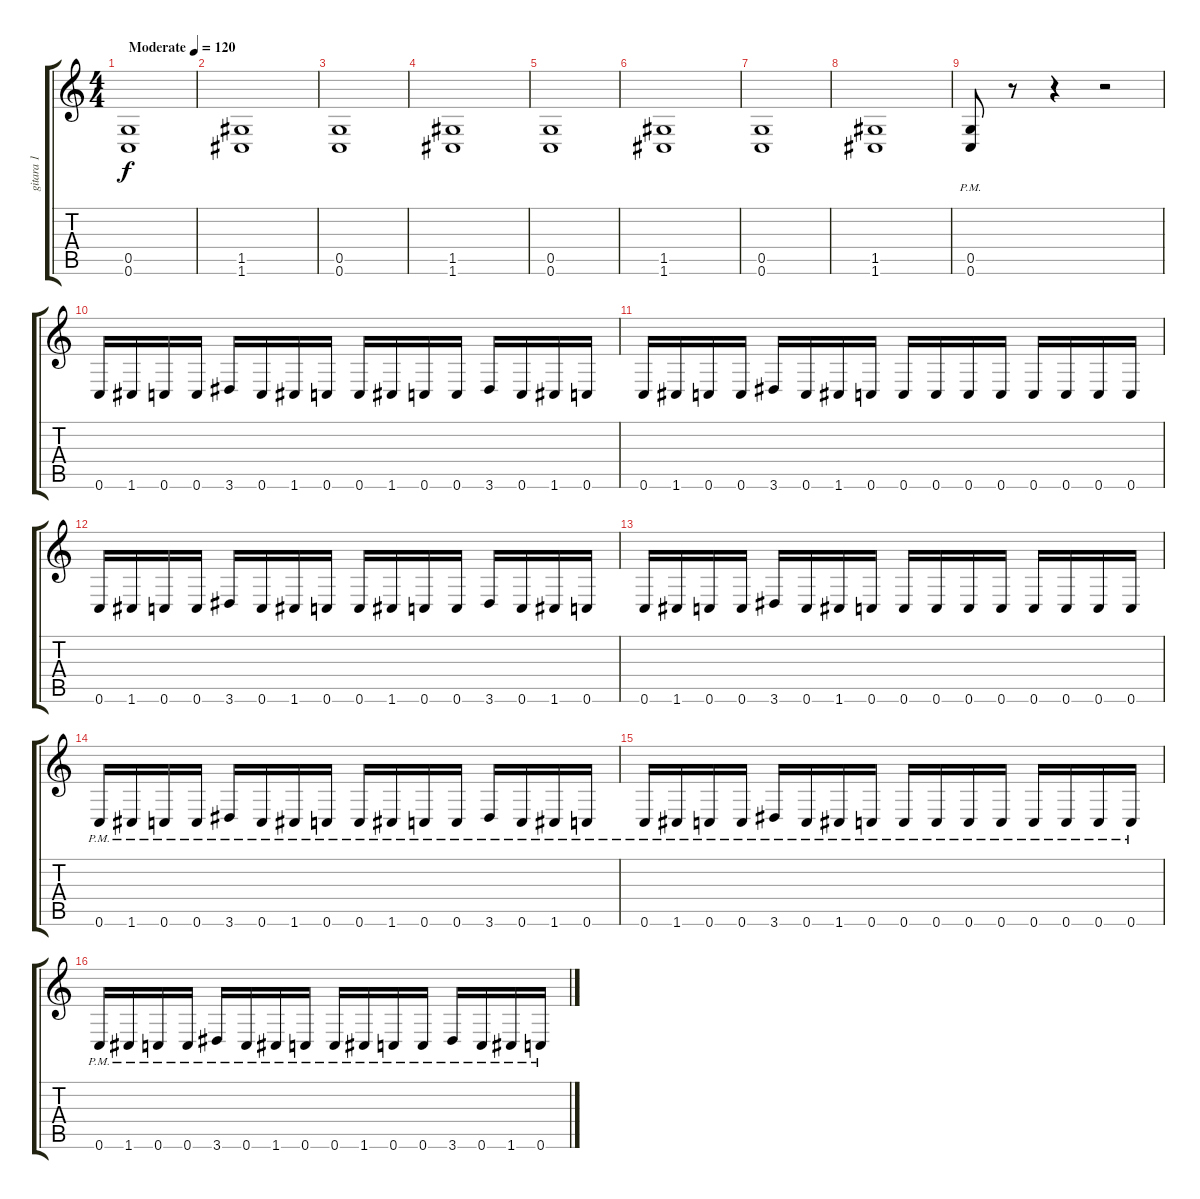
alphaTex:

\track ("gitara 1" "gitara 1") {instrument distortionguitar}
\staff {score tabs}
\tuning (D4 A3 F3 C3 G2 C2) {hide}
\ts (4 4)
\tempo (120 "Moderate")
\clef g2
\ks c
(0.5 0.6).1{dy f instrument distortionguitar} |
(1.5 1.6).1 |
(0.5 0.6).1 |
(1.5 1.6).1 |
(0.5 0.6).1 |
(1.5 1.6).1 |
(0.5 0.6).1 |
(1.5 1.6).1 |
(0.5{pm} 0.6{pm}).8 r.8 r.4 r.2 |
0.6.16 1.6.16 0.6.16 0.6.16 3.6.16 0.6.16 1.6.16 0.6.16 0.6.16 1.6.16 0.6.16 0.6.16 3.6.16 0.6.16 1.6.16 0.6.16 |
0.6.16 1.6.16 0.6.16 0.6.16 3.6.16 0.6.16 1.6.16 0.6.16 0.6.16 0.6.16 0.6.16 0.6.16 0.6.16 0.6.16 0.6.16 0.6.16 |
0.6.16 1.6.16 0.6.16 0.6.16 3.6.16 0.6.16 1.6.16 0.6.16 0.6.16 1.6.16 0.6.16 0.6.16 3.6.16 0.6.16 1.6.16 0.6.16 |
0.6.16 1.6.16 0.6.16 0.6.16 3.6.16 0.6.16 1.6.16 0.6.16 0.6.16 0.6.16 0.6.16 0.6.16 0.6.16 0.6.16 0.6.16 0.6.16 |
0.6{pm}.16 1.6{pm}.16 0.6{pm}.16 0.6{pm}.16 3.6{pm}.16 0.6{pm}.16 1.6{pm}.16 0.6{pm}.16 0.6{pm}.16 1.6{pm}.16 0.6{pm}.16 0.6{pm}.16 3.6{pm}.16 0.6{pm}.16 1.6{pm}.16 0.6{pm}.16 |
0.6{pm}.16 1.6{pm}.16 0.6{pm}.16 0.6{pm}.16 3.6{pm}.16 0.6{pm}.16 1.6{pm}.16 0.6{pm}.16 0.6{pm}.16 0.6{pm}.16 0.6{pm}.16 0.6{pm}.16 0.6{pm}.16 0.6{pm}.16 0.6{pm}.16 0.6{pm}.16 |
0.6{pm}.16 1.6{pm}.16 0.6{pm}.16 0.6{pm}.16 3.6{pm}.16 0.6{pm}.16 1.6{pm}.16 0.6{pm}.16 0.6{pm}.16 1.6{pm}.16 0.6{pm}.16 0.6{pm}.16 3.6{pm}.16 0.6{pm}.16 1.6{pm}.16 0.6{pm}.16
